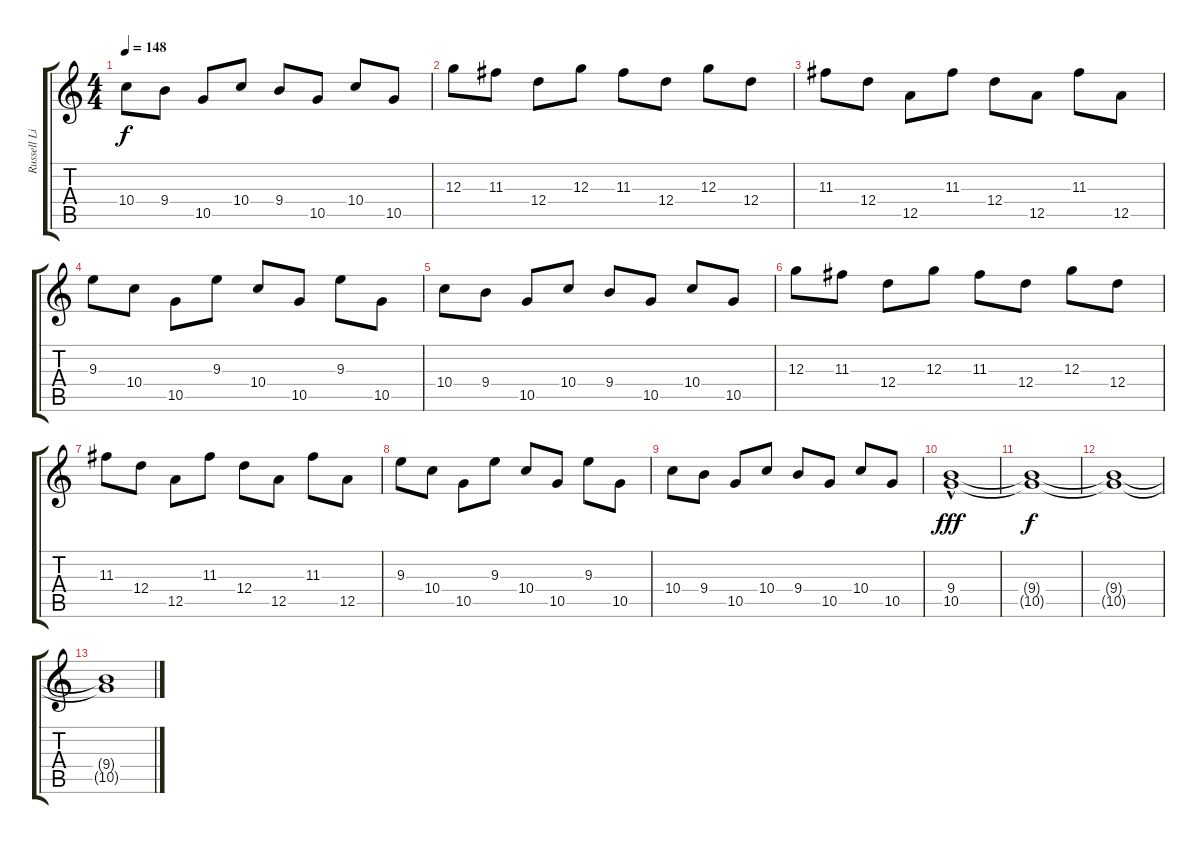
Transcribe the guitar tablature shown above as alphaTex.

\track ("Russell Lissack" "Russell Li") {instrument electricguitarjazz}
\staff {score tabs}
\tuning (E4 B3 G3 D3 A2 E2) {hide}
\ts (4 4)
\tempo 148
\clef g2
\ks c
10.4.8{dy f} 9.4.8 10.5.8 10.4.8 9.4.8 10.5.8 10.4.8 10.5.8 |
12.3.8 11.3.8 12.4.8 12.3.8 11.3.8 12.4.8 12.3.8 12.4.8 |
11.3.8 12.4.8 12.5.8 11.3.8 12.4.8 12.5.8 11.3.8 12.5.8 |
9.3.8 10.4.8 10.5.8 9.3.8 10.4.8 10.5.8 9.3.8 10.5.8 |
10.4.8 9.4.8 10.5.8 10.4.8 9.4.8 10.5.8 10.4.8 10.5.8 |
12.3.8 11.3.8 12.4.8 12.3.8 11.3.8 12.4.8 12.3.8 12.4.8 |
11.3.8 12.4.8 12.5.8 11.3.8 12.4.8 12.5.8 11.3.8 12.5.8 |
9.3.8 10.4.8 10.5.8 9.3.8 10.4.8 10.5.8 9.3.8 10.5.8 |
10.4.8 9.4.8 10.5.8 10.4.8 9.4.8 10.5.8 10.4.8 10.5.8 |
(9.4 10.5{hac}).1{dy fff} |
(9.4{t} 10.5{t}).1{dy f} |
(9.4{t} 10.5{t}).1 |
(9.4{t} 10.5{t}).1
